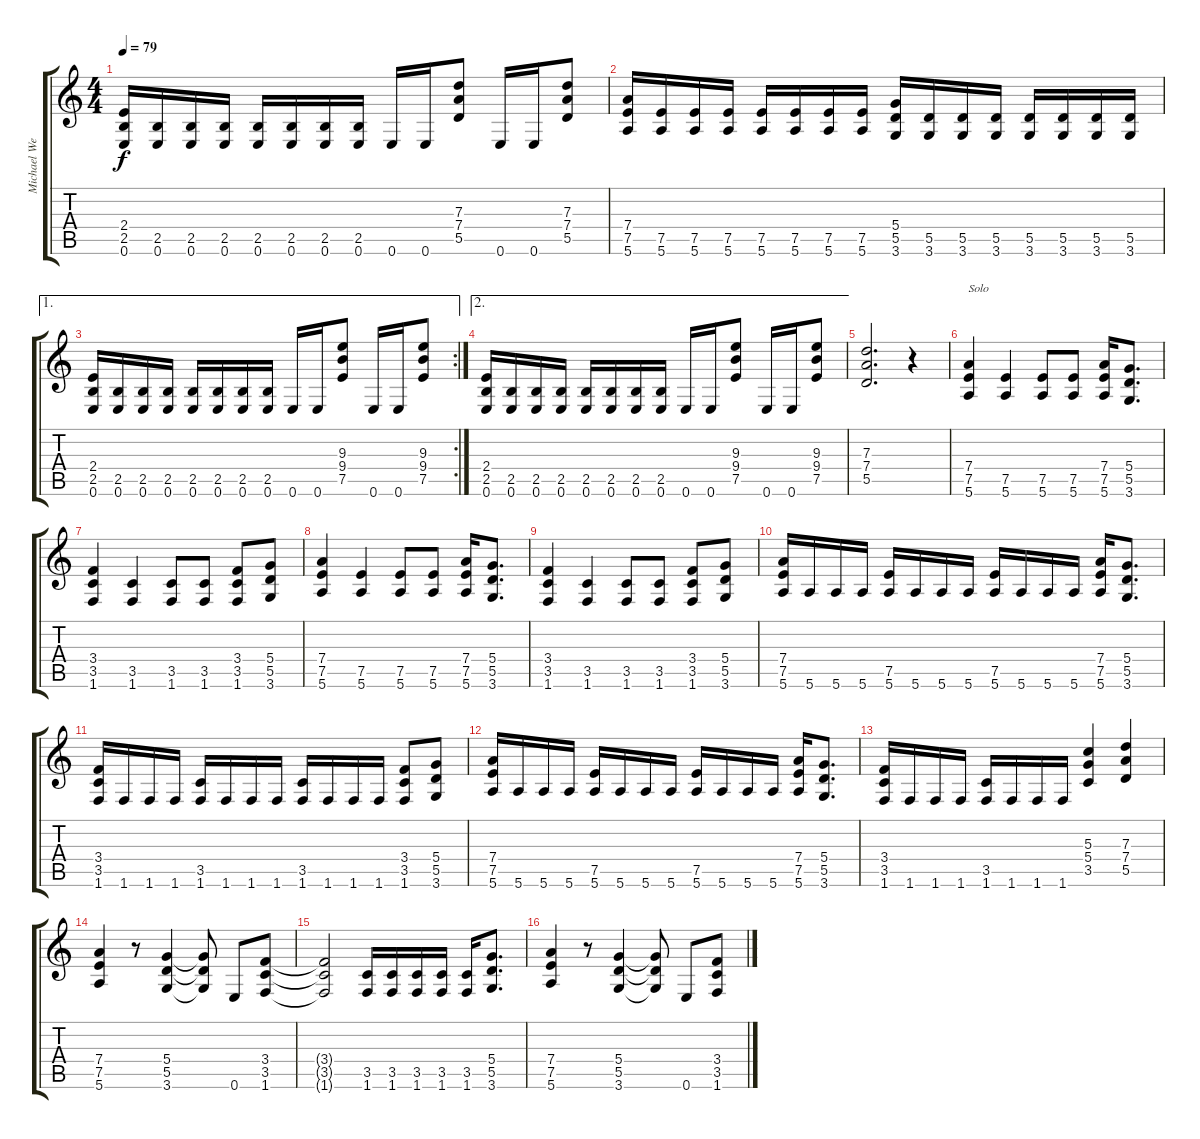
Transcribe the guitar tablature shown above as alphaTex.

\track ("Michael Weikath" "Michael We") {instrument distortionguitar}
\staff {score tabs}
\tuning (E4 B3 G3 D3 A2 E2) {hide}
\ts (4 4)
\tempo 79
\clef g2
\ks c
(2.4 2.5 0.6).16{dy f} (2.5 0.6).16 (2.5 0.6).16 (2.5 0.6).16 (2.5 0.6).16 (2.5 0.6).16 (2.5 0.6).16 (2.5 0.6).16 0.6.16 0.6.16 (7.3 7.4 5.5).8 0.6.16 0.6.16 (7.3 7.4 5.5).8 |
(7.4 7.5 5.6).16 (7.5 5.6).16 (7.5 5.6).16 (7.5 5.6).16 (7.5 5.6).16 (7.5 5.6).16 (7.5 5.6).16 (7.5 5.6).16 (5.4 5.5 3.6).16 (5.5 3.6).16 (5.5 3.6).16 (5.5 3.6).16 (5.5 3.6).16 (5.5 3.6).16 (5.5 3.6).16 (5.5 3.6).16 |
\ae 1
\rc 2
(2.4 2.5 0.6).16 (2.5 0.6).16 (2.5 0.6).16 (2.5 0.6).16 (2.5 0.6).16 (2.5 0.6).16 (2.5 0.6).16 (2.5 0.6).16 0.6.16 0.6.16 (9.3 9.4 7.5).8 0.6.16 0.6.16 (9.3 9.4 7.5).8 |
\ae 2
(2.4 2.5 0.6).16 (2.5 0.6).16 (2.5 0.6).16 (2.5 0.6).16 (2.5 0.6).16 (2.5 0.6).16 (2.5 0.6).16 (2.5 0.6).16 0.6.16 0.6.16 (9.3 9.4 7.5).8 0.6.16 0.6.16 (9.3 9.4 7.5).8 |
(7.3 7.4 5.5).2{d} r.4 |
(7.4 7.5 5.6).4{txt "Solo"} (7.5 5.6).4 (7.5 5.6).8 (7.5 5.6).8 (7.4 7.5 5.6).16 (5.4 5.5 3.6).8{d} |
(3.4 3.5 1.6).4 (3.5 1.6).4 (3.5 1.6).8 (3.5 1.6).8 (3.4 3.5 1.6).8 (5.4 5.5 3.6).8 |
(7.4 7.5 5.6).4 (7.5 5.6).4 (7.5 5.6).8 (7.5 5.6).8 (7.4 7.5 5.6).16 (5.4 5.5 3.6).8{d} |
(3.4 3.5 1.6).4 (3.5 1.6).4 (3.5 1.6).8 (3.5 1.6).8 (3.4 3.5 1.6).8 (5.4 5.5 3.6).8 |
(7.4 7.5 5.6).16 5.6.16 5.6.16 5.6.16 (7.5 5.6).16 5.6.16 5.6.16 5.6.16 (7.5 5.6).16 5.6.16 5.6.16 5.6.16 (7.4 7.5 5.6).16 (5.4 5.5 3.6).8{d} |
(3.4 3.5 1.6).16 1.6.16 1.6.16 1.6.16 (3.5 1.6).16 1.6.16 1.6.16 1.6.16 (3.5 1.6).16 1.6.16 1.6.16 1.6.16 (3.4 3.5 1.6).8 (5.4 5.5 3.6).8 |
(7.4 7.5 5.6).16 5.6.16 5.6.16 5.6.16 (7.5 5.6).16 5.6.16 5.6.16 5.6.16 (7.5 5.6).16 5.6.16 5.6.16 5.6.16 (7.4 7.5 5.6).16 (5.4 5.5 3.6).8{d} |
(3.4 3.5 1.6).16 1.6.16 1.6.16 1.6.16 (3.5 1.6).16 1.6.16 1.6.16 1.6.16 (5.3 5.4 3.5).4 (7.3 7.4 5.5).4 |
(7.4 7.5 5.6).4 r.8 (5.4 5.5 3.6).4 (5.4{t} 5.5{t} 3.6{t}).8 0.6.8 (3.4 3.5 1.6).8 |
(3.4{t} 3.5{t} 1.6{t}).2 (3.5 1.6).16 (3.5 1.6).16 (3.5 1.6).16 (3.5 1.6).16 (3.5 1.6).16 (5.4 5.5 3.6).8{d} |
(7.4 7.5 5.6).4 r.8 (5.4 5.5 3.6).4 (5.4{t} 5.5{t} 3.6{t}).8 0.6.8 (3.4 3.5 1.6).8
